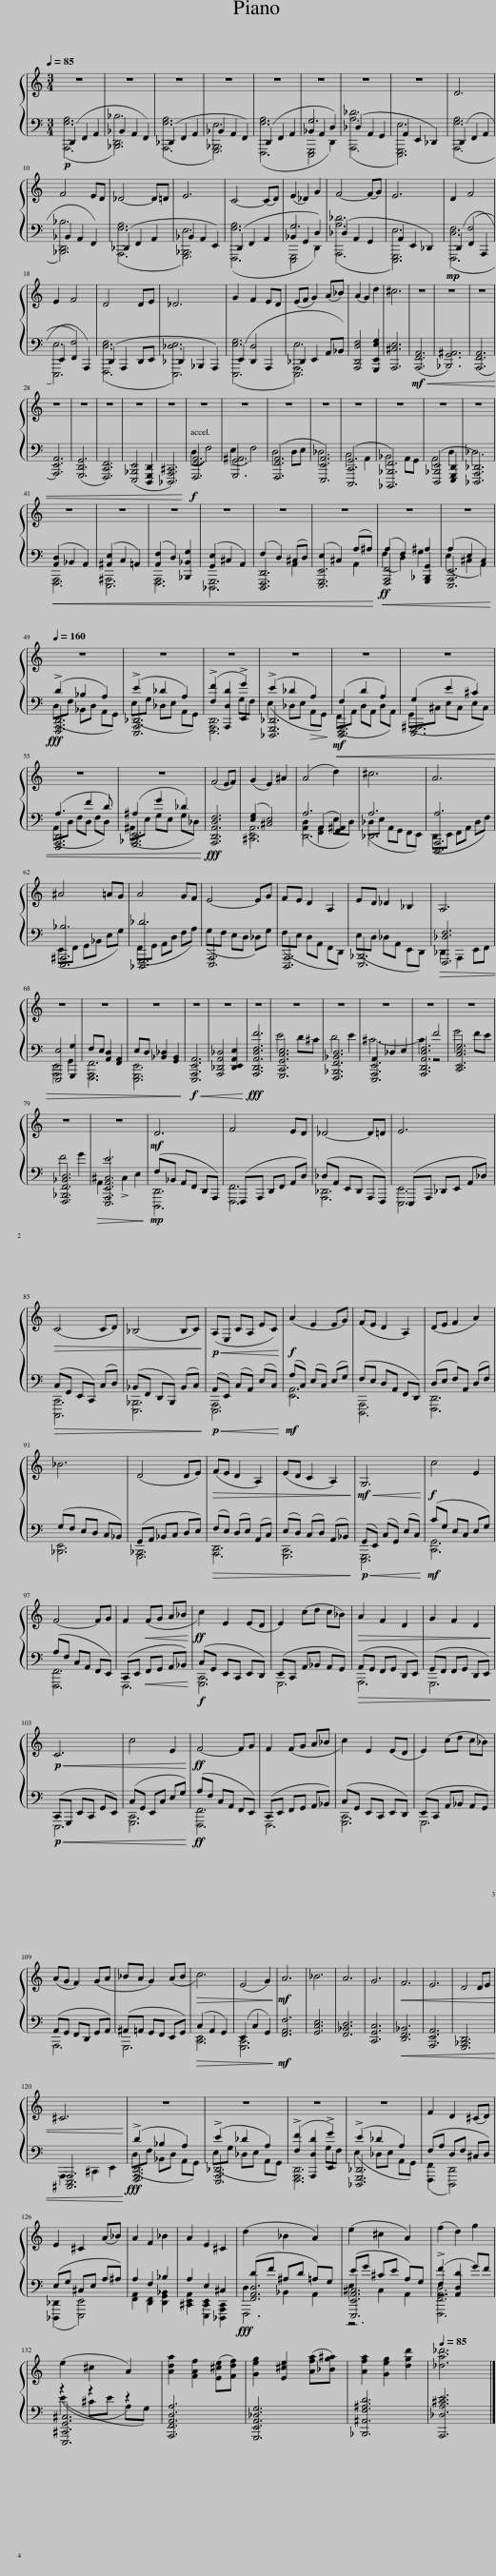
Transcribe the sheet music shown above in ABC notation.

X:1
%%score { 1 | ( 2 3 4 5 ) }
L:1/8
Q:1/4=85
M:3/4
I:linebreak $
K:C
V:1 treble
V:2 bass
V:3 bass
V:4 bass
V:5 bass
V:1
 z6 | z6 | z6 | z6 | z6 | %5
 z6 | z6 | z6 | D6 |$ F4 ED | %10
 _D4- D=D | E6 | C4- (CD) | (E2 _D2) G2 | F4- (FG) | %15
 E6 | D2 F4 |$ E2 F4 | D4 DE | _D6 | %20
 G2 F2 ED | (EF G2) (A_B) | (A2 G2) d2 | ^c6 | z6 | %25
 z6 | z6 |$ z6 | z6 | z6 | %30
 z6 | z6 |[Q:1/4=85] z6 |[Q:1/4=85] z6[Q:1/4=85] |[Q:1/4=85] z6[Q:1/4=86] | %35
[Q:1/4=86] z6 |[Q:1/4=87] z6[Q:1/4=88] |[Q:1/4=89] z6[Q:1/4=91] |[Q:1/4=92] z6[Q:1/4=94] |[Q:1/4=95] z6 |$ %40
[Q:1/4=99] z6[Q:1/4=100][Q:1/4=102] |[Q:1/4=103] z6[Q:1/4=105][Q:1/4=107] |[Q:1/4=109] z6[Q:1/4=111][Q:1/4=113] |[Q:1/4=115] z6[Q:1/4=117][Q:1/4=120] |[Q:1/4=122] z6[Q:1/4=125][Q:1/4=127][Q:1/4=129] | %45
[Q:1/4=130] z6[Q:1/4=133][Q:1/4=136][Q:1/4=137] |[Q:1/4=139] z6[Q:1/4=142][Q:1/4=145] |[Q:1/4=149] z6[Q:1/4=152][Q:1/4=156] |$[Q:1/4=160] z6 | z6 | %50
 z6 | z6 | z6 | z6 |$ z6 | %55
 z6 | (F4 EF) | (G2 E2) ^A2 | (A4 d2) | ^c6 | %60
 A6 |$ ^A4 =AG | A4 GF | E4- EG | FE D2 A,2 | %65
 ED _D2 _B,2 | A,6 |$ z6 | z6 | z6 | %70
 z6 | z6 | z6 | z6 | z6 | %75
 z6 | z6 | z6 |$ z6 | z6 | %80
!mf! D6 | F4 ED | _D4- D=D | E6 |$!>(! (C4 CD) | %85
 (_B,4 B,C)!>)! |!p!!<(! (A,E, CA, EC)!<)! |!f! (A2 E2 EG) | (FE D2 A,2) | (DE F2 A2) |$ %90
 _B6 | (D4 DE) |!>(! (FE D2 A,2) | (ED C2 A,2)!>)! |!mf!!<(! G,6!<)! | %95
!f! c4 E2 |$ F4- FG | F2!<(! (FG A_B!<)! |!ff! c2) E2 (ED | E2) (cd c_B) | %100
!>(! A2 F2 D2 | G2 F2 D2!>)! |$!p!!<(! C6 | c4 E2!<)! |!ff! F4- FG | %105
 F2 (FG A_B | c2) E2 (ED | E2) (cd c_B) |$ (AG F2) (GA | _BA G2) (AB | %110
!>(! c6) | (E4 G2)!>)! |!mf! A6 | _B6 | A6 | %115
 G6 |!<(! F6 | E6 | D4 DE |$ ^C6!<)! | %120
 z6 | z6 | z6 | z6 | F2 D2 (^CD) |$ %125
 E2 ^C2 (A_B) | A2 F2 _B2 | A2 E2 ^C2 | (d2 _B2 A2) | (e2 ^c2 A2) | %130
 (f2 d2) g2 |$ (e2 ^c2 A2) |[Q:1/4=165] [Ada]2[Q:1/4=164] [FAf]2[Q:1/4=161] ([E^ce][Q:1/4=159][Fdf]) |[Q:1/4=156] [Geg]2[Q:1/4=149] [E^ce]2[Q:1/4=140] ([Afa][Q:1/4=135][_Bg^a]) |[Q:1/4=129] [Afa]2[Q:1/4=117] [Geg]2[Q:1/4=102] [dgd']2 | %135
[Q:1/4=85] [_da_d']6 |] %136
V:2
!p! (D,,2 F,,2 A,,2 | _B,,2 A,,2 F,,2) | (_D,,2 F,,2 A,,2 | _B,,2 A,,2 F,,2) | (D,,2 F,,2 A,,2 | %5
 _B,,2 A,,2 D,2) | (_D,2 A,,2 G,,2 | A,,2 E,,2 _D,,2) | (D,,2 F,,2 A,,2 |$ _B,,2 A,,2 F,,2) | %10
 (_D,,2 F,,2 A,,2 | _B,,2 A,,2 E,,2) | (D,,2 F,,2 A,,2 | _B,,2 G,,2 D,2) | (_D,2 A,,2 G,,2 | %15
 A,,2 E,,2 _D,,2) |!mp! (D,,2 F,,2 A,,,2 |$ E,,2 F,,2 A,,,2) | (D,,2 A,,,2 D,,E,, | _D,,2 _B,,,2 A,,,2) | %20
 (E,,2 D,,2 A,,,2 | _D,,2 E,,2 A,,_B,,) | [A,,,D,,D,F,]4 [G,,,E,,E,G,]2 | [A,,,^C,E,]6 |!mf!!<(! ([A,,,F,,A,,]6 | %25
 [_B,,,G,,^A,,]6) | ([A,,,F,,A,,]6 |$ [A,,,E,,A,,]6) | ([G,,,D,,G,,]6 | [F,,,C,,F,,]6) | %30
 ([E,,,_B,,,E,,]4 [D,,,G,,,D,,]2 | [_D,,,A,,,^C,,]6)!<)! |!f! [F,,,F,,A,,]6 | [G,,,G,,^A,,]6 | ([F,,,F,,A,,]6 | %35
 [E,,,E,,A,,]6) | ([C,,,C,,G,,]6 | [_B,,,,_B,,,F,,]6) | ([D,,,_B,,,E,,]4 [E,,,G,,,D,,]2 | [_D,,,A,,,_D,,]6) |$ %40
!<(! ([A,,D,]2 _B,,2 A,,2) | ([^A,,E,]2 C,2 =A,,2) | ([A,,F,]2 D,2) [_B,,,_B,,G,]2 | ([G,,E,]2 ^C,2 A,,2) | (F,2 D,2) (^C,D,) | %45
 (E,2 ^C,2) (A,^A,)!<)! |!ff!!<(! (A,2 F,2) ^A,2 | (A,2 E,2 ^C,2)!<)! |$!fff! (!>!D2 _B,2 A,2) | (!>!E2 _D2 A,2) | %50
 (!>![F,F]2 [A,,,D,D]2 !>!G2) | (!>!E2 _D2!>(! A,2)!>)! |!mf!!<(! (F,2 D2 A,2) | (G,2 E2 ^C2) |$ (A,3 F2 D) | %55
 (^A,2 G2 _D2)!<)! |!fff! [A,,,D,,A,,D,F,]6 | ([E,G,]2 [^C,E,]4) | A,6 | A,6 | %60
 [D,,,A,,,A,]6 |$ [E,,,^A,,,_B,]6 | [_D,,,G,,,_D]6 | [E,,,A,,,]6 | [D,,,A,,,]6 | %65
 [E,,,_B,,,]6 |!>(! [F,,,_D,F,]6 |$ [E,,,E,]4 [G,,,G,]2 | F,E, [A,,D,]2 [F,,A,,]2 | E,D, [_B,,_D,]2 [G,,B,,]2!>)! | %70
!f!!<(! [E,,,A,,,E,,A,,]6 | [A,,,_D,,A,,_D,]4 [D,,E,,A,,E,]2!<)! |!fff! [A,,,D,,A,,D,F,F]6 | [G,,,C,,G,,C,E,]6 | [F,,,_B,,,F,,_B,,D,]6 | %75
 [E,,,A,,,E,,]6 | [A,,,D,,A,,D,F,]6 | [C,,E,,C,E,G,]6 |$ [F,,,_B,,,F,,_B,,D,]6 |!>(! [E,,,A,,,E,,A,,^C,E]6!>)! | %80
!mp! (F,_B,, A,,F,, D,,A,,,) | (F,,,A,,, D,,F,, A,,D,) | (_D,A,, E,,_D,, A,,,F,,,) | (E,,,A,,, _D,,E,, A,,_D,) |$!>(! (C,G,, E,,C,,) (C,D,) | %85
 (_B,,F,, D,,_B,,,) (B,,C,)!>)! |!p!!<(! (A,,E,,) (C,A,,) (E,C,)!<)! |!mf! (A,C,) (E,C,) (E,G,) | (F,E, D,A,, F,,D,,) | (D,E, F,)A,, (D,F,) |$ %90
 (G,F, E,D, C,_B,,) | (G,,A,, _B,,C, D,E,) |!>(! (F,E,) (D,E,) (A,,C,) | (E,D,) (C,D,) (A,,_B,,)!>)! |!p!!<(! (G,,E,,) (C,G,,) (E,C,)!<)! | %95
!mf! (CG, E,C, E,G,) |$ (A,F, C,A,, F,,E,,) | (C,,E,,!<(! F,,G,, A,,_B,,)!<)! |!f! (C,G,, E,,C,, E,,D,,) | (E,,C,, A,,_B,, A,,G,,) | %100
!>(! (A,,G,, F,,G,, D,,E,,) | (G,,F,, F,,G,, D,,E,,)!>)! |$!p!!<(! (C,,G,,, E,,C,, G,,E,,) | (C,G,, E,,C, E,G,)!<)! |!ff! (A,F, C,A,, F,,E,,) | %105
 (C,,E,, F,,G,, A,,_B,,) | (C,G,, E,,C,, E,,D,,) | (E,,C,, A,,_B,, A,,G,,) |$ (A,,G,, F,,D,, G,,A,,) | (^A,,=A,, G,,F,, E,,G,,) | %110
!>(! (C,2 A,,2 G,,2) | (E,,2 C,2 G,,2)!>)! |!mf! [F,,A,,F,]6 | [G,,C,E,]6 | [F,,_B,,D,]6 | %115
 [C,,G,,C,]6 |!<(! [D,,F,,_B,,]6 | [A,,,E,,A,,]6 | [G,,,_B,,,D,,]6 |$ [^C,,,E,,,A,,,]6!<)! | %120
!fff! (!>!D2 _B,2 A,2) | (!>!E2 _D2 A,2) | (!>![F,F]2 [A,,,D,D]2 !>!G2) | (!>!E2 _D2 A,2) | (F,A, D,F, ^C,D,) |$ %125
 (E,G, ^C,E, A,^A,) | A,2 F,2 _B,2 | A,2 E,2 ^C,2 |!fff! (DF ^A,D =A,)G, | (EG ^CE A,)G, | %130
 (!>!F2 [A,,D]2 G)F |$ (z2 z2 z2) | [A,,,F,,A,,D,A,]6 | [G,,,E,,A,,_D,G,]6 | [_B,,,^A,,F,^A,D]6 | %135
 [A,,,_D,A,^CE]6 |] %136
V:3
 ([A,,,F,A,]6 | [_B,,,D,,_B,]6) | ([A,,,F,A,]6 | [G,,,_B,,,E,]6) | ([F,,,F,A,]6 | %5
 [E,,,G,,,]4 D,,2) | ([A,,,A,_D]6 | [E,,,G,,,E,]6) | ([A,,,F,A,]6 |$ [_B,,,D,,_B,]6) | %10
 ([A,,,F,A,]6 | [G,,,_B,,,E,]6) | ([F,,,F,A,]6 | [E,,,G,,,]4 D,,2) | ([A,,,A,_D]6 | %15
 [E,,,G,,,E,]6) | ([F,,,D,F,]6 |$ [E,,,E,]6) | ([F,,,D,F,]6 | [E,,,_D,E,]6) | %20
 ([E,,,E,G,]6 | [E,,,A,,,E,]6) | x6 | x6 | x6 | %25
 x6 | x6 |$ x6 | x6 | x6 | %30
 x6 | x6 | (((((D,2 F,4))))) | (E,2 F,4) | D,4 D,E, | %35
 _D,6 | C,4 A,,2 | _B,,4 A,,G,, | A,,4 D,2 | _D,6 |$ %40
 [F,,,A,,,]6 | [E,,,^A,,,]6 | [F,,,A,,,]6 | [_D,,,G,,,]6 | x4 A,,2 | %45
 x4 A,,2 | (F,2 D,2) G,2 | (E,2 ^C,2 A,,2) |$ (D,F, _B,,D, A,,G,,) | (E,G, _D,E, A,,G,,) | %50
 x4 (G,F,) | (E,2 _D,E, A,,G,,) | (F,,A,, D,A,, D,A,,) | (G,,^C, E,C, E,C,) |$ (A,,D, F,D, F,D,) | %55
 (^A,,E, G,E, G,_D,) | x6 | [^C,,E,,A,,]6 | ([A,,D,]2 [F,,A,,]2 E,D,) | (_D,E, A,,G,, F,,E,,) | %60
 (D,,E,, F,,A,, D,F,) |$ (E,,F,, G,,_B,, E,G,) | (F,,G,, A,,D, F,A,) | (G,F, E,D, _D,)G, | (F,E, D,A,, F,,D,,) | %65
 (E,D, _D,A,, E,,D,,) | _D,,2 A,,,2 E,,F,, |$ [A,,,E,,]4 G,,2 | [F,,,A,,,F,,]6 | [E,,,G,,,E,,]6 | %70
 x6 | x6 | x6 | E4 D^C | D4 E2 | %75
 ^C6- | C2 z4 | G4 FE |$ F4 G2 | A,,2 !>!^C,2 E,2 | %80
 [D,,,D,,]6 | [F,,,F,,]6 | [A,,,_D,,]6 | [E,,,E,,]6 |$ [C,,,C,,]6 | %85
 [E,,,_B,,,]6 | [E,,,A,,,]6 | [E,,A,,]6 | [D,,,A,,,]6 | [F,,,D,,]6 |$ %90
 [_B,,,E,,]6 | [G,,,_B,,,]6 | [A,,,D,,]6 | [G,,,C,,]6 | [E,,,G,,,]6 | %95
 [C,,G,,]6 |$ [F,,,F,,]6 | F,,,6 | [G,,,C,,]6 | G,,,6 | %100
 A,,,6 | G,,,6 |$ E,,,6 | [G,,,C,,]6 | [F,,,F,,]6 | %105
 F,,,6 | [G,,,C,,]6 | G,,,6 |$ A,,,6 | G,,,6 | %110
 [C,,E,,]6 | [G,,,C,,]6 | x6 | x6 | x6 | %115
 x6 | x6 | x6 | x6 |$ A,,,2 ^C,,2 E,,2 | %120
 (D,F, _B,,D, A,,G,,) | (E,G, _D,E, A,,G,,) | x4 (G,F,) | (E,2 _D,E, A,,G,,) | ([F,,,F,,]2 [D,,,D,,]4) |$ %125
 ([_D,,,_D,,]2 [E,,,E,,]4) | [F,,A,,]2 [D,,F,,]2 [D,,G,,_B,,]2 | [^C,,E,,A,,]2 [E,,,C,,E,,]2 [_D,,,A,,,C,,]2 | F,,,6 | z6 | %130
 z6 |$ (E2 ^CE A,G,) | x6 | x6 | x6 | %135
 x6 |] %136
V:4
 x6 | x6 | x6 | x6 | x6 | %5
 G,6 | x6 | x6 | x6 |$ x6 | %10
 x6 | x6 | x6 | G,6 | x6 | %15
 x6 | x2 (F,4 |$ x2 F,4) | x6 | x6 | %20
 x2 D,4 | x6 | x6 | x6 | x6 | %25
 x6 | x6 |$ x6 | x6 | x6 | %30
 x6 | x6 | x6 | x6 | x6 | %35
 x6 | x6 | x6 | x6 | x6 |$ %40
 x6 | x6 | x6 | x6 | [D,,,F,,,D,,]6 | %45
 [E,,,G,,,E,,]6 | [F,,,A,,,F,,]4 [G,,,_B,,,G,,]2 | [E,,,A,,,E,,]6 |$ [F,,,A,,,D,,]6 | [E,,,A,,,_D,,]6 | %50
 x4 E,,2 | [_D,,,G,,,_D,,]6 | [D,,,F,,,A,,,]6 | [E,,,G,,,^A,,,]6 |$ [F,,,A,,,D,,]6 | %55
 [G,,,_B,,,E,,]6 | x6 | x6 | x2 (A,,2 [G,,^A,,]2) | x6 | %60
 x6 |$ x6 | x6 | x6 | x6 | %65
 x6 | x6 |$ x6 | x6 | x6 | %70
 x6 | x6 | x6 | x6 | x6 | %75
 A,,2 _D,2 E,2 | x2 F4 | x6 |$ x6 | x6 | %80
 x6 | x6 | x6 | x6 |$ x6 | %85
 x6 | x6 | x6 | x6 | x6 |$ %90
 x6 | x6 | x6 | x6 | x6 | %95
 x6 |$ x6 | x6 | x6 | x6 | %100
 x6 | x6 |$ x6 | x6 | x6 | %105
 x6 | x6 | x6 |$ x6 | x6 | %110
 x6 | x6 | x6 | x6 | x6 | %115
 x6 | x6 | x6 | x6 |$ x6 | %120
 [F,,,A,,,D,,]6 | [E,,,A,,,_D,,]6 | x4 E,,2 | [_D,,,G,,,_D,,]6 | x6 |$ %125
 x6 | x6 | x6 | [F,,A,,D,]6 | [E,,,E,,A,,^C,]6 | %130
 F,2 D,2 x2 |$ [E,,,^C,,G,,^C,]6 | x6 | x6 | x6 | %135
 x6 |] %136
V:5
 x6 | x6 | x6 | x6 | x6 | %5
 x6 | x6 | x6 | x6 |$ x6 | %10
 x6 | x6 | x6 | x6 | x6 | %15
 x6 | x6 |$ x6 | x6 | x6 | %20
 x6 | x6 | x6 | x6 | x6 | %25
 x6 | x6 |$ x6 | x6 | x6 | %30
 x6 | x6 | x6 | x6 | x6 | %35
 x6 | x6 | x6 | x6 | x6 |$ %40
 x6 | x6 | x6 | x6 | x6 | %45
 x6 | x6 | x6 |$ x6 | x6 | %50
 [F,,,A,,,D,,]6 | x6 | x6 | x6 |$ x6 | %55
 x6 | x6 | x6 | D,,6 | _D,,6 | %60
 x6 |$ x6 | x6 | x6 | x6 | %65
 x6 | x6 |$ x6 | x6 | x6 | %70
 x6 | x6 | x6 | x6 | x6 | %75
 x6 | x6 | x6 |$ x6 | x6 | %80
 x6 | x6 | x6 | x6 |$ x6 | %85
 x6 | x6 | x6 | x6 | x6 |$ %90
 x6 | x6 | x6 | x6 | x6 | %95
 x6 |$ x6 | x6 | x6 | x6 | %100
 x6 | x6 |$ x6 | x6 | x6 | %105
 x6 | x6 | x6 |$ x6 | x6 | %110
 x6 | x6 | x6 | x6 | x6 | %115
 x6 | x6 | x6 | x6 |$ x6 | %120
 x6 | x6 | [F,,,A,,,D,,]6 | x6 | x6 |$ %125
 x6 | x6 | x6 | D,2 _B,,2 A,,2 | E,2 ^C,2 A,,2 | %130
 [F,,,F,,A,,D,]6 |$ x6 | x6 | x6 | x6 | %135
 x6 |] %136
